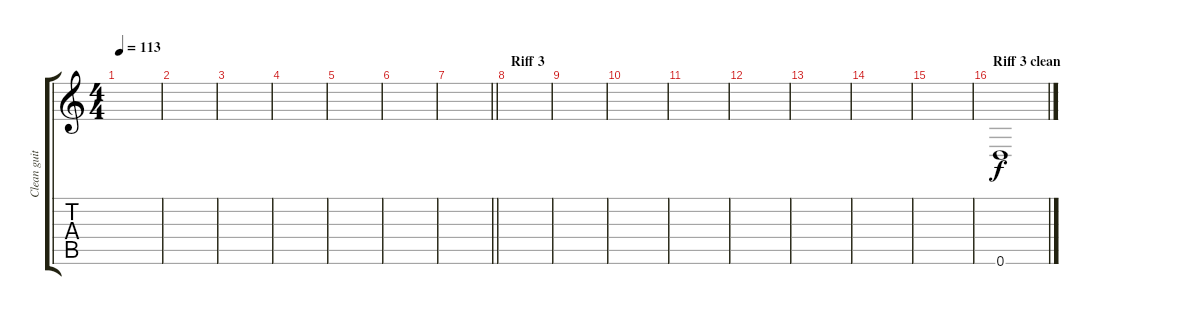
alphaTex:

\track ("Clean guitar" "Clean guit") {instrument electricguitarjazz}
\staff {score tabs}
\tuning (D4 A3 F3 C3 G2 D2) {hide}
\ts (4 4)
\tempo 113
\clef g2
\ks c
|
|
|
|
|
|
\barLineRight lightlight
|
\section ("" "Riff 3")
|
|
|
|
|
|
|
|
\section ("" "Riff 3 clean")
0.6.1
